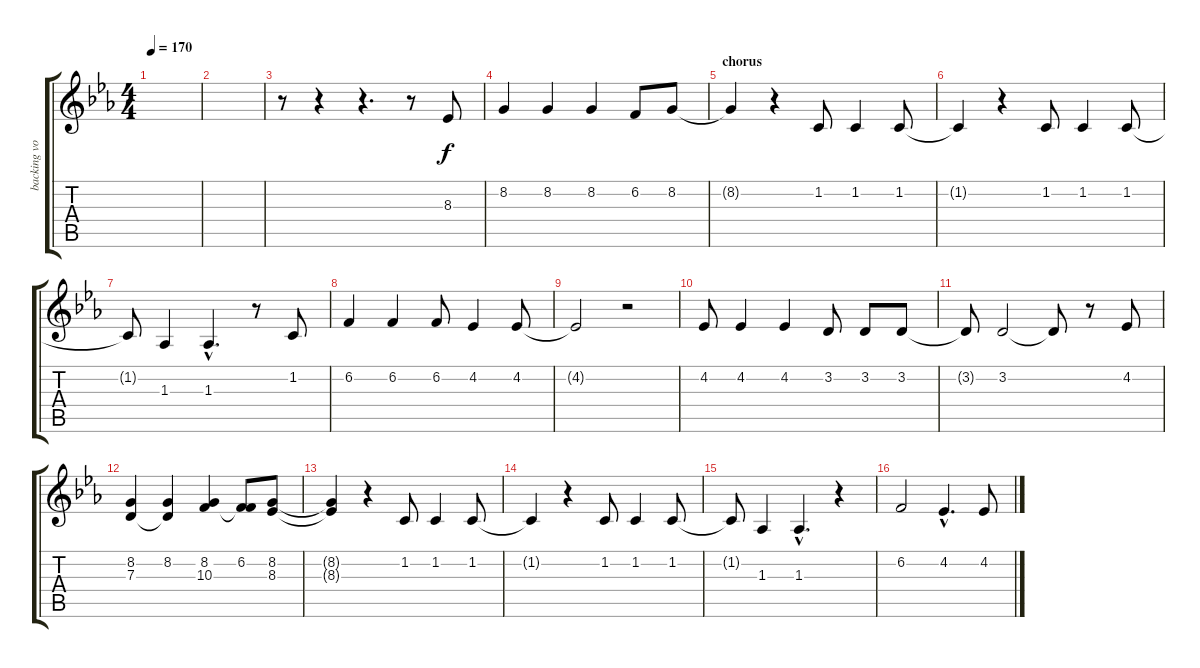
\track ("backing vocals" "backing vo") {instrument altosax}
\staff {score tabs}
\tuning (E4 B3 G3 D3 A2 E2) {hide}
\ts (4 4)
\tempo 170
\clef g2
\ks cminor
|
|
r.8 r.4 r.4{d} r.8 8.3.8 |
8.2.4 8.2.4 8.2.4 6.2.8 8.2.8 |
\section ("" "chorus")
8.2{t}.4 r.4 1.2.8 1.2.4 1.2.8 |
1.2{t}.4 r.4 1.2.8 1.2.4 1.2.8 |
1.2{t}.8 1.3.4 1.3{hac}.4{d} r.8 1.2.8 |
6.2.4 6.2.4 6.2.8 4.2.4 4.2.8 |
4.2{t}.2 r.2 |
4.2.8 4.2.4 4.2.4 3.2.8 3.2.8 3.2.8 |
3.2{t}.8 3.2.2 3.2{t}.8 r.8 4.2.8 |
(8.2 7.3).4 (8.2 7.3{t}).4 (8.2 10.3).4 (6.2 10.3{t}).8 (8.2 8.3).8 |
(8.2{t} 8.3{t}).4 r.4 1.2.8 1.2.4 1.2.8 |
1.2{t}.4 r.4 1.2.8 1.2.4 1.2.8 |
1.2{t}.8 1.3.4 1.3{hac}.4{d} r.4 |
6.2.2 4.2{hac}.4{d} 4.2.8
